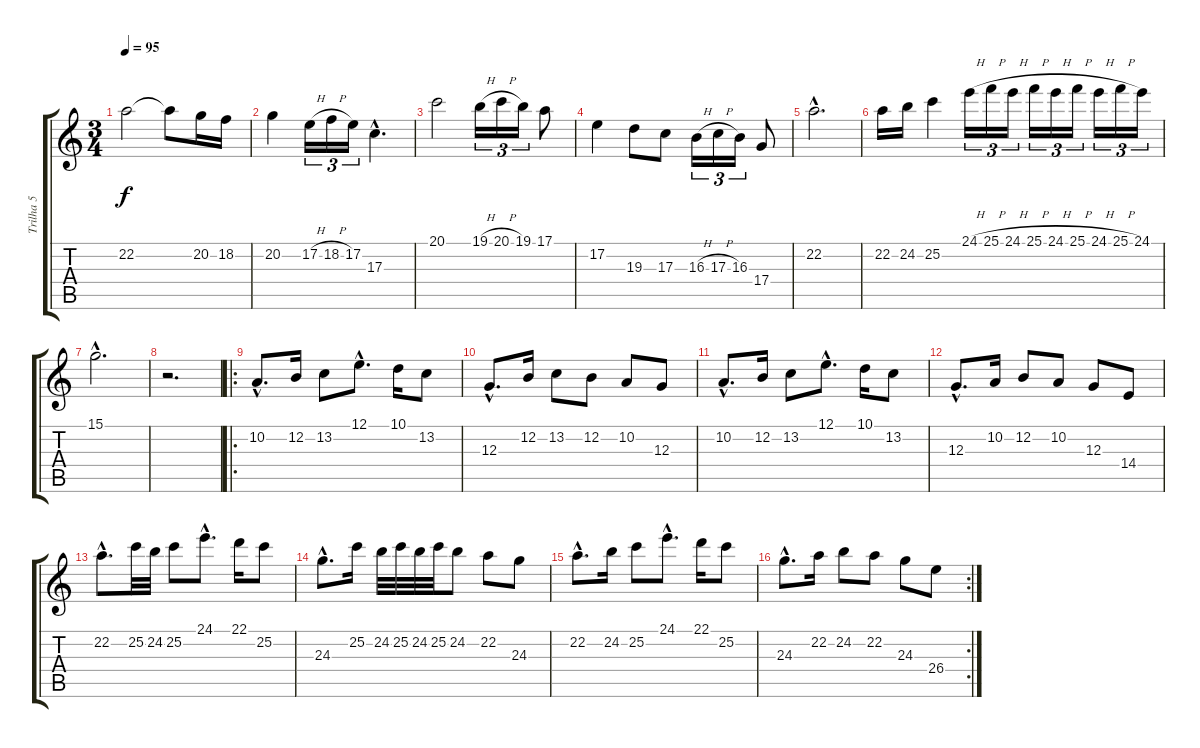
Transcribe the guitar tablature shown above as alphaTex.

\track ("Trilha 5" "Trilha 5") {instrument flute}
\staff {score tabs}
\tuning (E4 B3 G3 D3 A2 E2) {hide}
\ts (3 4)
\tempo 95
\clef g2
\ks c
22.2.2{dy f instrument flute} 22.2{t}.8 20.2.16 18.2.16 |
20.2.4 17.2{h}.16{tu (3 2)} 18.2{h}.16{tu (3 2)} 17.2.16{tu (3 2)} 17.3{hac}.4{d} |
20.1.2 19.1{h}.16{tu (3 2)} 20.1{h}.16{tu (3 2)} 19.1.16{tu (3 2)} 17.1.8 |
17.2.4 19.3.8 17.3.8 16.3{h}.16{tu (3 2)} 17.3{h}.16{tu (3 2)} 16.3.16{tu (3 2)} 17.4.8 |
22.2{hac}.2{d} |
22.2.16 24.2.16 25.2.4 24.1{h}.16{tu (3 2)} 25.1{h}.16{tu (3 2)} 24.1{h}.16{tu (3 2)} 25.1{h}.16{tu (3 2)} 24.1{h}.16{tu (3 2)} 25.1{h}.16{tu (3 2)} 24.1{h}.16{tu (3 2)} 25.1{h}.16{tu (3 2)} 24.1.16{tu (3 2)} |
15.1{hac}.2{d} |
r.2{d} |
\ro
10.2{hac}.8{d} 12.2.16 13.2.8 12.1{hac}.8{d} 10.1.16 13.2.8 |
12.3{hac}.8{d} 12.2.16 13.2.8 12.2.8 10.2.8 12.3.8 |
10.2{hac}.8{d} 12.2.16 13.2.8 12.1{hac}.8{d} 10.1.16 13.2.8 |
12.3{hac}.8{d} 10.2.16 12.2.8 10.2.8 12.3.8 14.4.8 |
22.2{hac}.8{d} 25.2.32 24.2.32 25.2.8 24.1{hac}.8{d} 22.1.16 25.2.8 |
24.3{hac}.8{d} 25.2.16 24.2.32 25.2.32 24.2.32 25.2.32 24.2.8 22.2.8 24.3.8 |
22.2{hac}.8{d} 24.2.16 25.2.8 24.1{hac}.8{d} 22.1.16 25.2.8 |
\rc 2
24.3{hac}.8{d} 22.2.16 24.2.8 22.2.8 24.3.8 26.4.8
